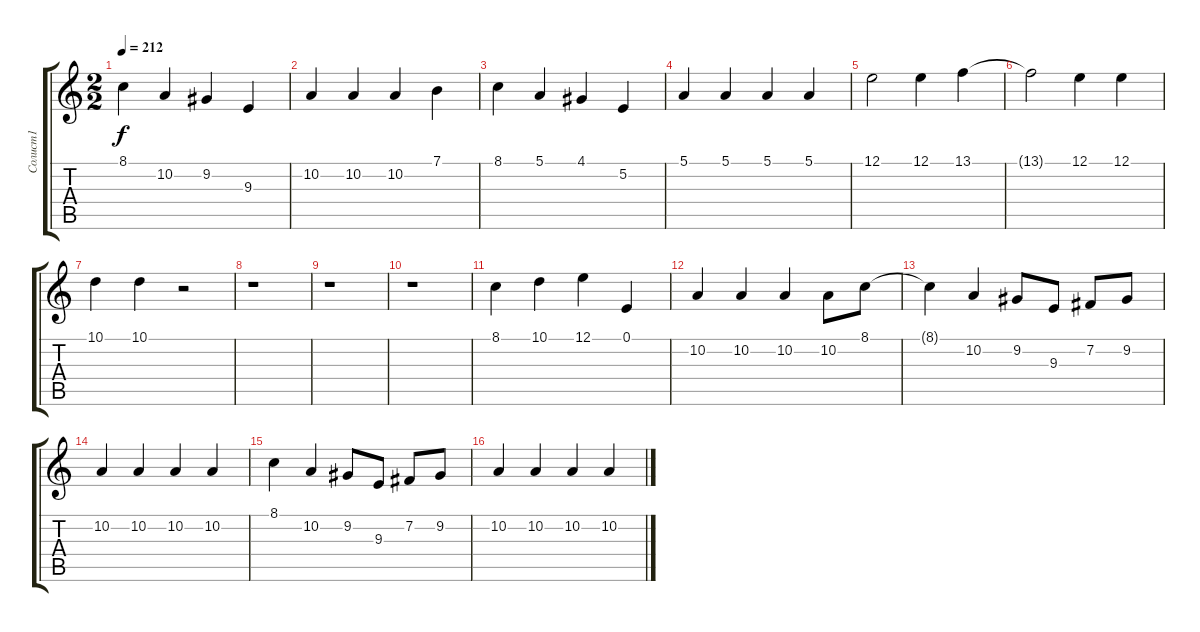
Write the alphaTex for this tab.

\track ("Солист1" "Солист1") {instrument acousticgrandpiano}
\staff {score tabs}
\tuning (E4 B3 G3 D3 A2 E2) {hide}
\ts (2 2)
\tempo 212
\clef g2
\ks c
8.1.4{dy f} 10.2.4 9.2.4 9.3.4 |
10.2.4 10.2.4 10.2.4 7.1.4 |
8.1.4 5.1.4 4.1.4 5.2.4 |
5.1.4 5.1.4 5.1.4 5.1.4 |
12.1.2 12.1.4 13.1.4 |
13.1{t}.2 12.1.4 12.1.4 |
10.1.4 10.1.4 r.2 |
r.1 |
r.1 |
r.1 |
8.1.4 10.1.4 12.1.4 0.1.4 |
10.2.4 10.2.4 10.2.4 10.2.8 8.1.8 |
8.1{t}.4 10.2.4 9.2.8 9.3.8 7.2.8 9.2.8 |
10.2.4 10.2.4 10.2.4 10.2.4 |
8.1.4 10.2.4 9.2.8 9.3.8 7.2.8 9.2.8 |
10.2.4 10.2.4 10.2.4 10.2.4
